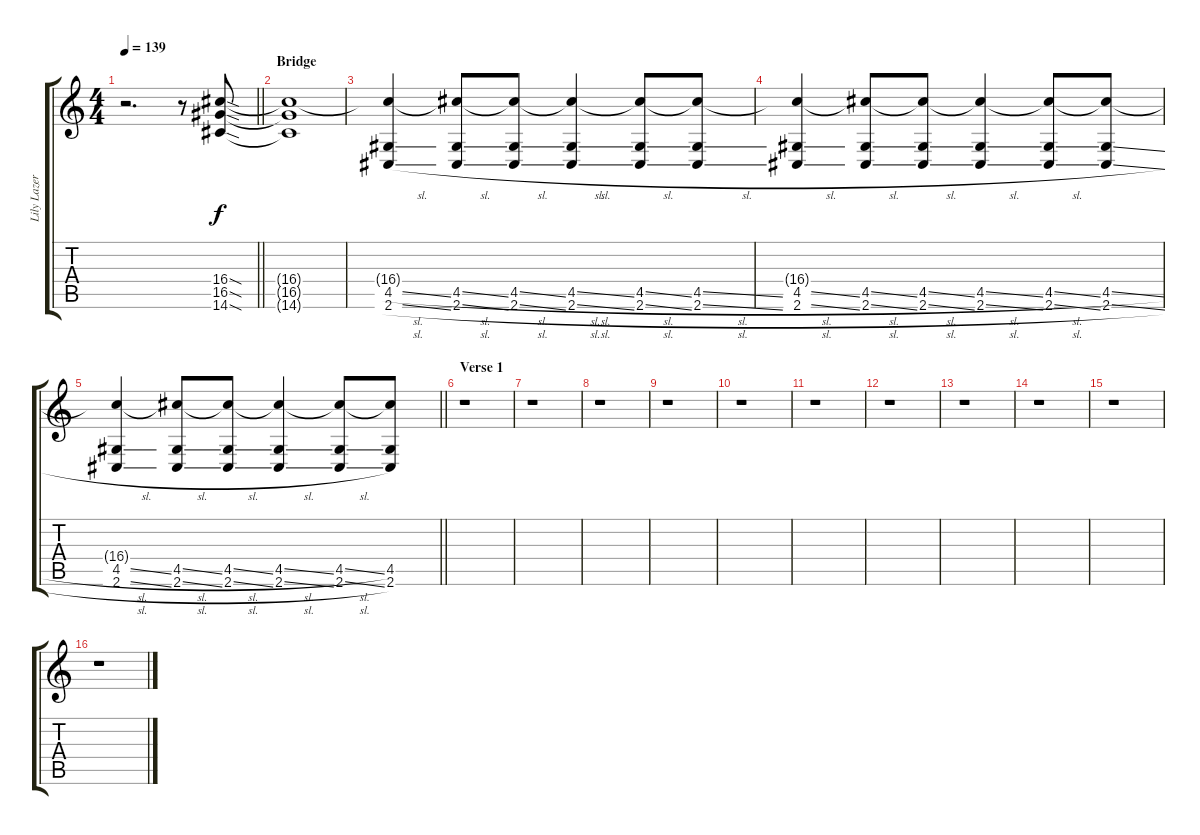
\track ("Lily Lazer (Guitar)" "Lily Lazer") {instrument guitarharmonics}
\staff {score tabs}
\tuning (B3 Gb3 D3 A2 E2 B1) {hide}
\ts (4 4)
\tempo 139
\clef g2
\barLineRight lightlight
\ks c
r.2{d dy f} r.8 (16.4{sod} 16.5{sod} 14.6{sod}).8 |
\section ("" "Bridge")
(16.4{t} 16.5{t} 14.6{t}).1 |
(16.4{t} 4.5{sl} 2.6{sl}).4 (16.4{t} 4.5{sl} 2.6{sl}).8 (16.4{t} 4.5{sl} 2.6{sl}).8 (16.4{t} 4.5{sl} 2.6{sl}).4 (16.4{t} 4.5{sl} 2.6{sl}).8 (16.4{t} 4.5{sl} 2.6{sl}).8 |
(16.4{t} 4.5{sl} 2.6{sl}).4 (16.4{t} 4.5{sl} 2.6{sl}).8 (16.4{t} 4.5{sl} 2.6{sl}).8 (16.4{t} 4.5{sl} 2.6{sl}).4 (16.4{t} 4.5{sl} 2.6{sl}).8 (16.4{t} 4.5{sl} 2.6{sl}).8 |
\barLineRight lightlight
(16.4{t} 4.5{sl} 2.6{sl}).4 (16.4{t} 4.5{sl} 2.6{sl}).8 (16.4{t} 4.5{sl} 2.6{sl}).8 (16.4{t} 4.5{sl} 2.6{sl}).4 (16.4{t} 4.5{sl} 2.6{sl}).8 (16.4{t} 4.5 2.6).8 |
\section ("" "Verse 1")
r.1 |
r.1 |
r.1 |
r.1 |
r.1 |
r.1 |
r.1 |
r.1 |
r.1 |
r.1 |
r.1
